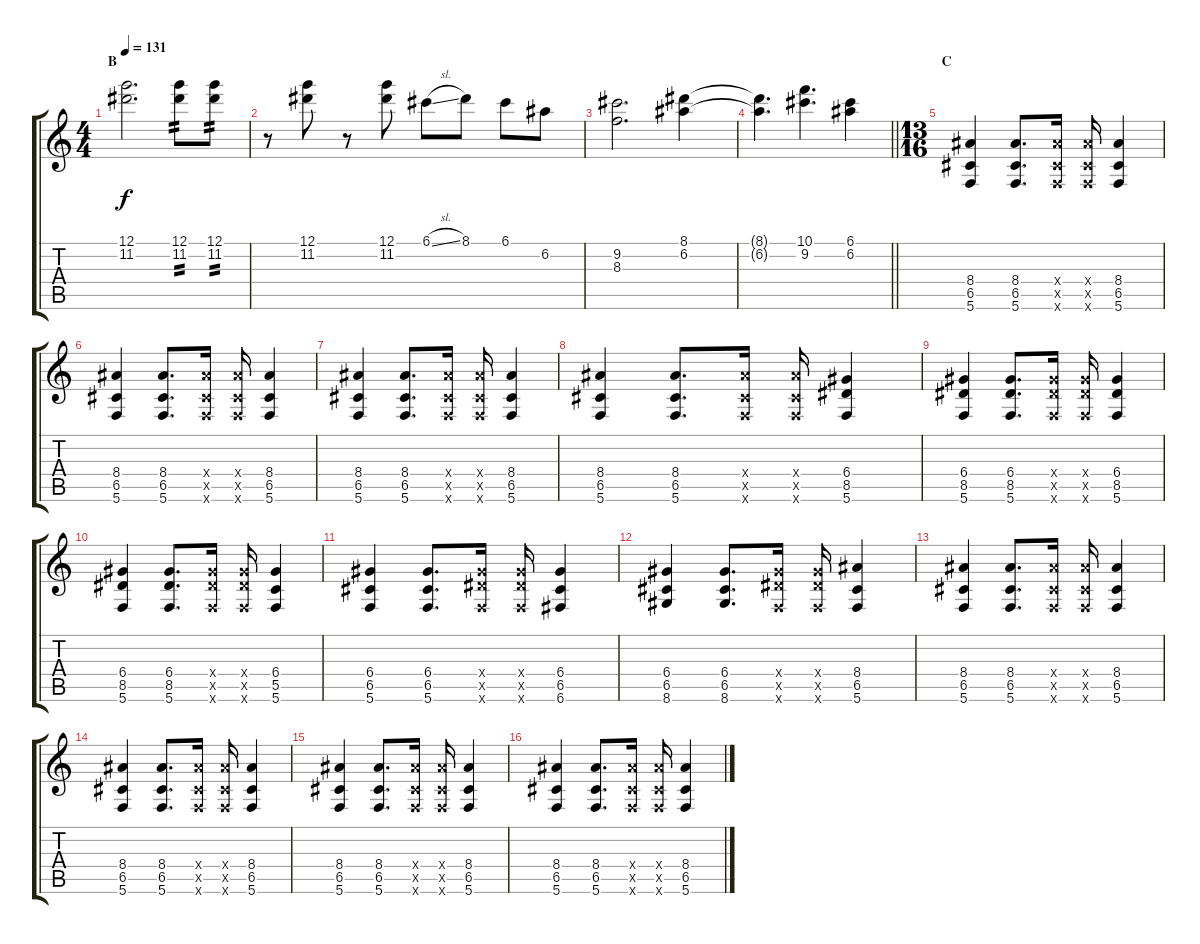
\track "" {instrument overdrivenguitar}
\staff {score tabs}
\tuning (G4 E4 A3 D3 G2 C2) {hide}
\ts (4 4)
\section ("" "B")
\tempo 131
\clef g2
\ks c
(12.1 11.2).2{d dy f} (12.1 11.2).8{tp 2} (12.1 11.2).8{tp 2} |
r.8 (12.1 11.2).8 r.8 (12.1 11.2).8 6.1{sl}.8 8.1.8 6.1.8 6.2.8 |
(9.2 8.3).2{d} (8.1 6.2).4 |
\barLineRight lightlight
(8.1{t} 6.2{t}).4{d} (10.1 9.2).4{d} (6.1 6.2).4 |
\ts (13 16)
\section ("" "C")
(8.4 6.5 5.6).4 (8.4 6.5 5.6).8{d} (8.4{x} 6.5{x} 5.6{x}).16 (8.4{x} 6.5{x} 5.6{x}).16 (8.4 6.5 5.6).4 |
(8.4 6.5 5.6).4 (8.4 6.5 5.6).8{d} (8.4{x} 6.5{x} 5.6{x}).16 (8.4{x} 6.5{x} 5.6{x}).16 (8.4 6.5 5.6).4 |
(8.4 6.5 5.6).4 (8.4 6.5 5.6).8{d} (8.4{x} 6.5{x} 5.6{x}).16 (8.4{x} 6.5{x} 5.6{x}).16 (8.4 6.5 5.6).4 |
(8.4 6.5 5.6).4 (8.4 6.5 5.6).8{d} (8.4{x} 6.5{x} 5.6{x}).16 (8.4{x} 6.5{x} 5.6{x}).16 (6.4 8.5 5.6).4 |
(6.4 8.5 5.6).4 (6.4 8.5 5.6).8{d} (6.4{x} 8.5{x} 5.6{x}).16 (6.4{x} 8.5{x} 5.6{x}).16 (6.4 8.5 5.6).4 |
(6.4 8.5 5.6).4 (6.4 8.5 5.6).8{d} (6.4{x} 8.5{x} 5.6{x}).16 (6.4{x} 8.5{x} 5.6{x}).16 (6.4 5.5 5.6).4 |
(6.4 6.5 5.6).4 (6.4 6.5 5.6).8{d} (6.4{x} 8.5{x} 5.6{x}).16 (6.4{x} 8.5{x} 5.6{x}).16 (6.4 6.5 6.6).4 |
(6.4 6.5 8.6).4 (6.4 6.5 8.6).8{d} (6.4{x} 8.5{x} 5.6{x}).16 (6.4{x} 8.5{x} 5.6{x}).16 (8.4 6.5 5.6).4 |
(8.4 6.5 5.6).4 (8.4 6.5 5.6).8{d} (8.4{x} 6.5{x} 5.6{x}).16 (8.4{x} 6.5{x} 5.6{x}).16 (8.4 6.5 5.6).4 |
(8.4 6.5 5.6).4 (8.4 6.5 5.6).8{d} (8.4{x} 6.5{x} 5.6{x}).16 (8.4{x} 6.5{x} 5.6{x}).16 (8.4 6.5 5.6).4 |
(8.4 6.5 5.6).4 (8.4 6.5 5.6).8{d} (8.4{x} 6.5{x} 5.6{x}).16 (8.4{x} 6.5{x} 5.6{x}).16 (8.4 6.5 5.6).4 |
(8.4 6.5 5.6).4 (8.4 6.5 5.6).8{d} (8.4{x} 6.5{x} 5.6{x}).16 (8.4{x} 6.5{x} 5.6{x}).16 (8.4 6.5 5.6).4
